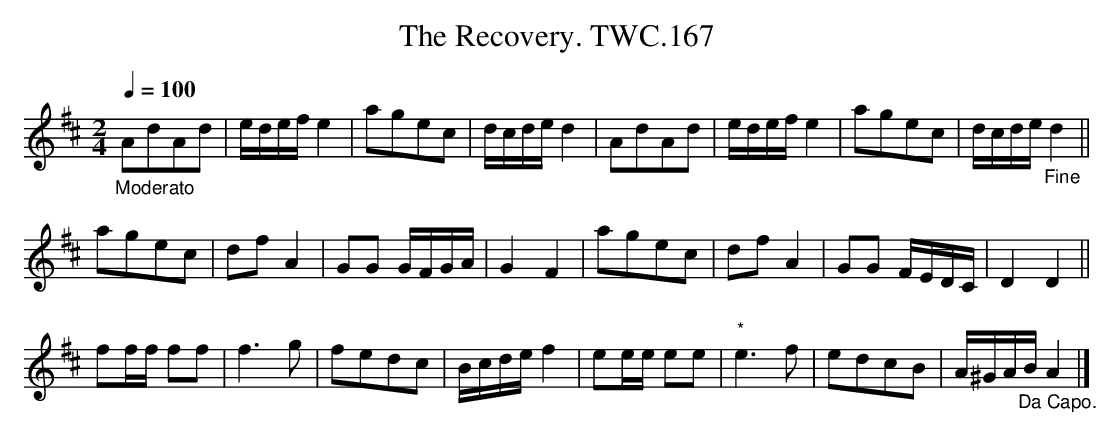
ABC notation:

X:1
T:Recovery. TWC.167, The
L:1/8
M:2/4
Q:1/4=100
K:D
"_Moderato"\
AdAd|e/d/e/f/ e2|agec|d/c/d/e/ d2|AdAd|e/d/e/f/ e2|agec|d/c/d/e/ "_Fine"d2 ||
agec|df A2|GG G/F/G/A/|G2F2|agec|df A2|GG F/E/D/C/|D2D2||
ff/f/ ff|f3g|fedc|B/c/d/e/ f2|ee/e/ ee|"*"e3 f|edcB|A/^G/A/"_Da Capo."B/ A2 |]
